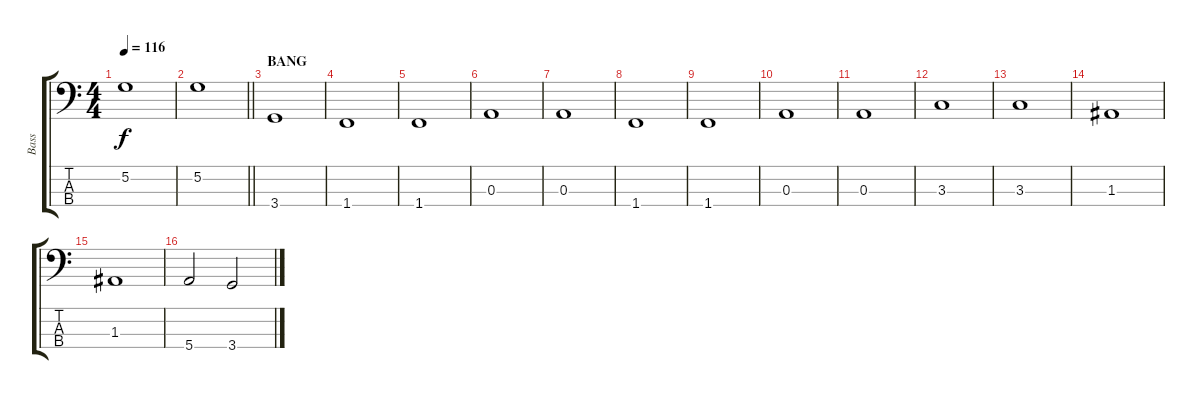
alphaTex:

\track ("Bass" "Bass") {instrument electricbassfinger}
\staff {score tabs}
\tuning (G2 D2 A1 E1) {hide}
\ts (4 4)
\tempo 116
\clef f4
\ks c
5.2.1{dy f} |
\barLineRight lightlight
5.2.1 |
\section ("" "BANG")
3.4.1 |
1.4.1 |
1.4.1 |
0.3.1 |
0.3.1 |
1.4.1 |
1.4.1 |
0.3.1 |
0.3.1 |
3.3.1 |
3.3.1 |
1.3.1 |
1.3.1 |
5.4.2 3.4.2
